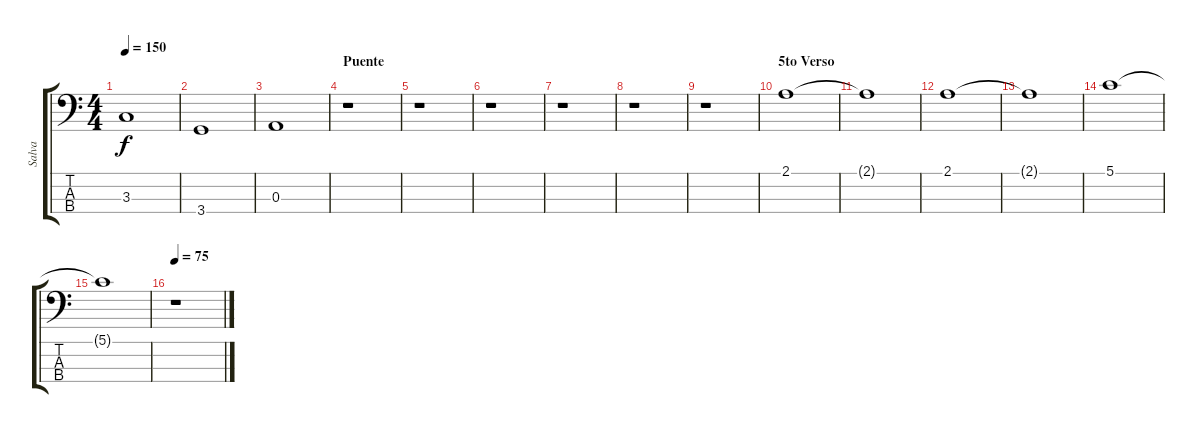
\track ("Salva" "Salva") {instrument electricbassfinger}
\staff {score tabs}
\tuning (G2 D2 A1 E1) {hide}
\ts (4 4)
\tempo 150
\clef f4
\ks c
3.3.1{dy f} |
3.4.1 |
0.3.1 |
\section ("" "Puente")
r.1 |
r.1 |
r.1 |
r.1 |
r.1 |
r.1 |
\section ("" "5to Verso")
2.1.1 |
2.1{t}.1 |
2.1.1 |
2.1{t}.1 |
5.1.1 |
5.1{t}.1 |
\tempo 75
r.1
